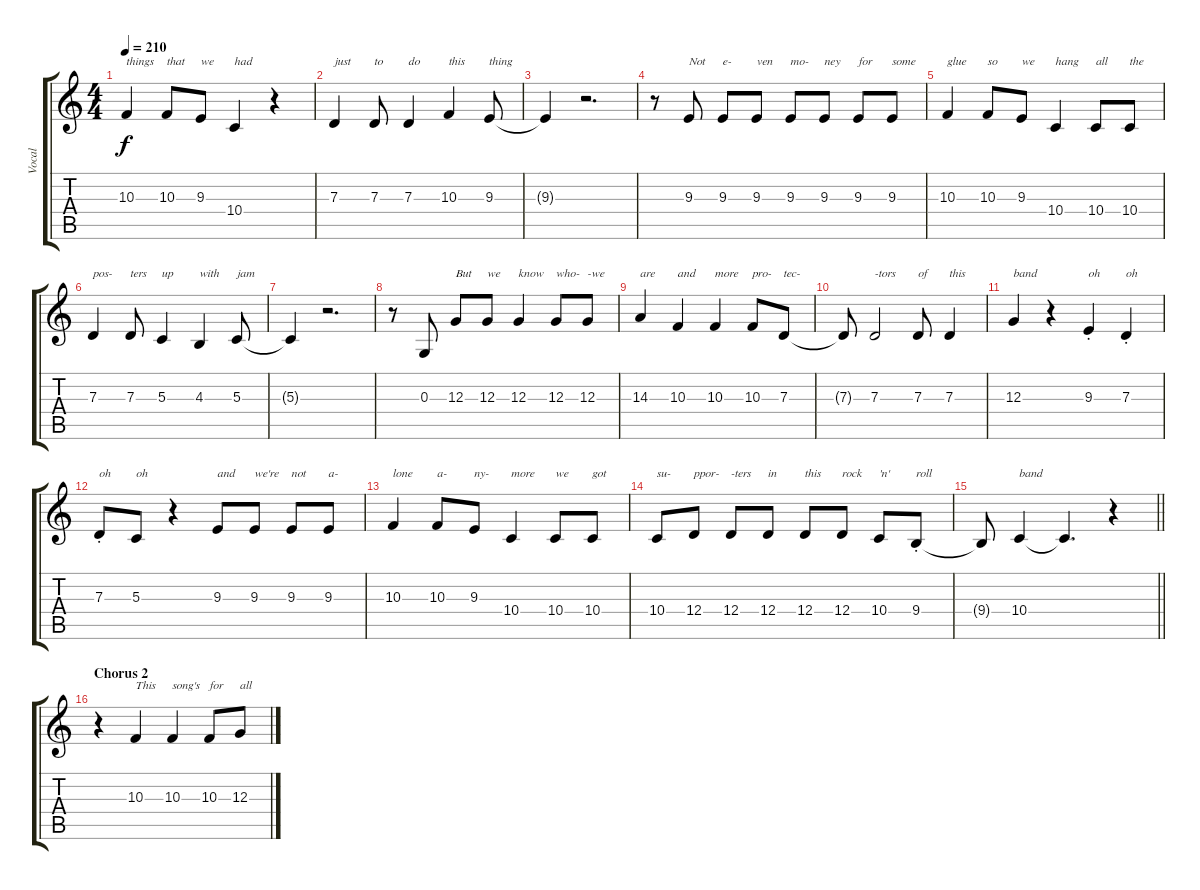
\track ("Vocal" "Vocal") {instrument clarinet}
\staff {score tabs}
\tuning (E4 B3 G3 D3 A2 E2) {hide}
\ts (4 4)
\tempo 210
\clef g2
\ks c
10.3.4{txt "things" dy f} 10.3.8{txt "that"} 9.3.8{txt "we"} 10.4.4{txt "had"} r.4 |
7.3.4{txt "just"} 7.3.8{txt "to"} 7.3.4{txt "do"} 10.3.4{txt "this"} 9.3.8{txt "thing"} |
9.3{t}.4 r.2{d} |
r.8 9.3.8{txt "Not "} 9.3.8{txt "e-"} 9.3.8{txt "ven"} 9.3.8{txt "mo-"} 9.3.8{txt "ney"} 9.3.8{txt "for"} 9.3.8{txt "some"} |
10.3.4{txt "glue"} 10.3.8{txt "so"} 9.3.8{txt "we"} 10.4.4{txt "hang"} 10.4.8{txt "all"} 10.4.8{txt "the"} |
7.3.4{txt "pos-"} 7.3.8{txt "ters"} 5.3.4{txt "up"} 4.3.4{txt "with"} 5.3.8{txt "jam"} |
5.3{t}.4 r.2{d} |
r.8 0.3.8 12.3.8{txt "But"} 12.3.8{txt "we"} 12.3.4{txt "know"} 12.3.8{txt "who-"} 12.3.8{txt "-we"} |
14.3.4{txt "are"} 10.3.4{txt "and"} 10.3.4{txt "more"} 10.3.8{txt "pro-"} 7.3.8{txt "tec-"} |
7.3{t}.8 7.3.2{txt "-tors"} 7.3.8{txt "of"} 7.3.4{txt "this"} |
12.3.4{txt "band"} r.4 9.3{st}.4{txt "oh"} 7.3{st}.4{txt "oh"} |
7.3{st}.8{txt "oh"} 5.3.8{txt "oh"} r.4 9.3.8{txt "and"} 9.3.8{txt "we're"} 9.3.8{txt "not"} 9.3.8{txt "a-"} |
10.3.4{txt "lone"} 10.3.8{txt "a-"} 9.3.8{txt "ny-"} 10.4.4{txt "more"} 10.4.8{txt "we"} 10.4.8{txt "got"} |
10.4.8{txt "su-"} 12.4.8{txt "ppor-"} 12.4.8{txt "-ters"} 12.4.8{txt "in"} 12.4.8{txt "this"} 12.4.8{txt "rock"} 10.4.8{txt "'n'"} 9.4{st}.8{txt "roll"} |
\barLineRight lightlight
9.4{t}.8 10.4.4{txt "band"} 10.4{t}.4{d} r.4 |
\section ("" "Chorus 2")
r.4 10.3.4{txt "This"} 10.3.4{txt "song's"} 10.3.8{txt "for"} 12.3.8{txt "all"}
